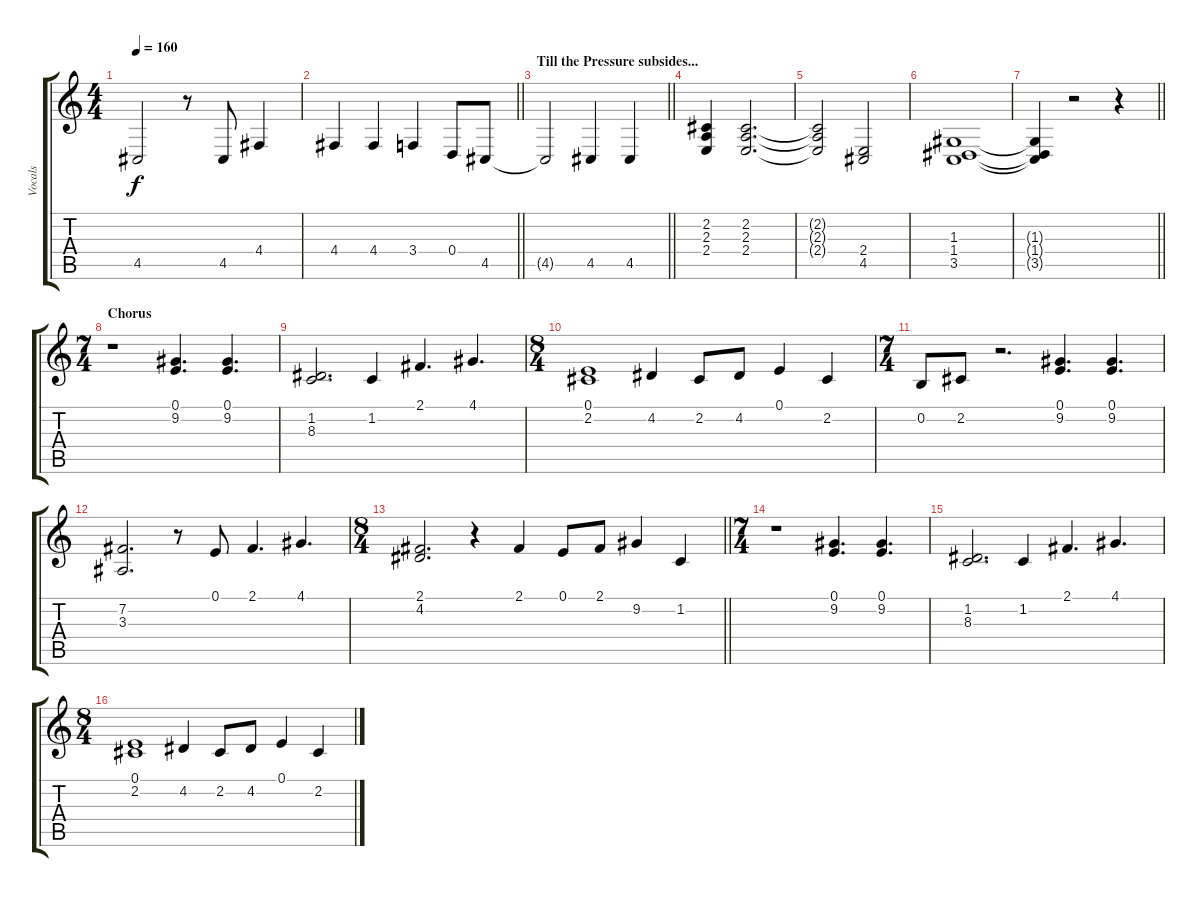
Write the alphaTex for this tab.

\track ("Vocals" "Vocals") {instrument cello}
\staff {score tabs}
\tuning (E4 B3 G3 D3 A2 E2) {hide}
\ts (4 4)
\tempo 160
\clef g2
\ks c
4.5.2{dy f} r.8 4.5.8 4.4.4 |
\barLineRight lightlight
4.4.4 4.4.4 3.4.4 0.4.8 4.5.8 |
\section ("" "Till the Pressure subsides...")
\barLineRight lightlight
4.5{t}.2 4.5.4 4.5.4 |
(2.2 2.3 2.4).4 (2.2 2.3 2.4).2{d} |
(2.2{t} 2.3{t} 2.4{t}).2 (2.4 4.5).2 |
(1.3 1.4 3.5).1 |
\barLineRight lightlight
(1.3{t} 1.4{t} 3.5{t}).4 r.2 r.4 |
\ts (7 4)
\section ("" "Chorus")
r.1 (0.1 9.2).4{d} (0.1 9.2).4{d} |
(1.2 8.3).2{d} 1.2.4 2.1.4{d} 4.1.4{d} |
\ts (8 4)
(0.1 2.2).1 4.2.4 2.2.8 4.2.8 0.1.4 2.2.4 |
\ts (7 4)
0.2.8 2.2.8 r.2{d} (0.1 9.2).4{d} (0.1 9.2).4{d} |
(7.2 3.3).2{d} r.8 0.1.8 2.1.4{d} 4.1.4{d} |
\ts (8 4)
\barLineRight lightlight
(2.1 4.2).2{d} r.4 2.1.4 0.1.8 2.1.8 9.2.4 1.2.4 |
\ts (7 4)
r.1 (0.1 9.2).4{d} (0.1 9.2).4{d} |
(1.2 8.3).2{d} 1.2.4 2.1.4{d} 4.1.4{d} |
\ts (8 4)
(0.1 2.2).1 4.2.4 2.2.8 4.2.8 0.1.4 2.2.4
